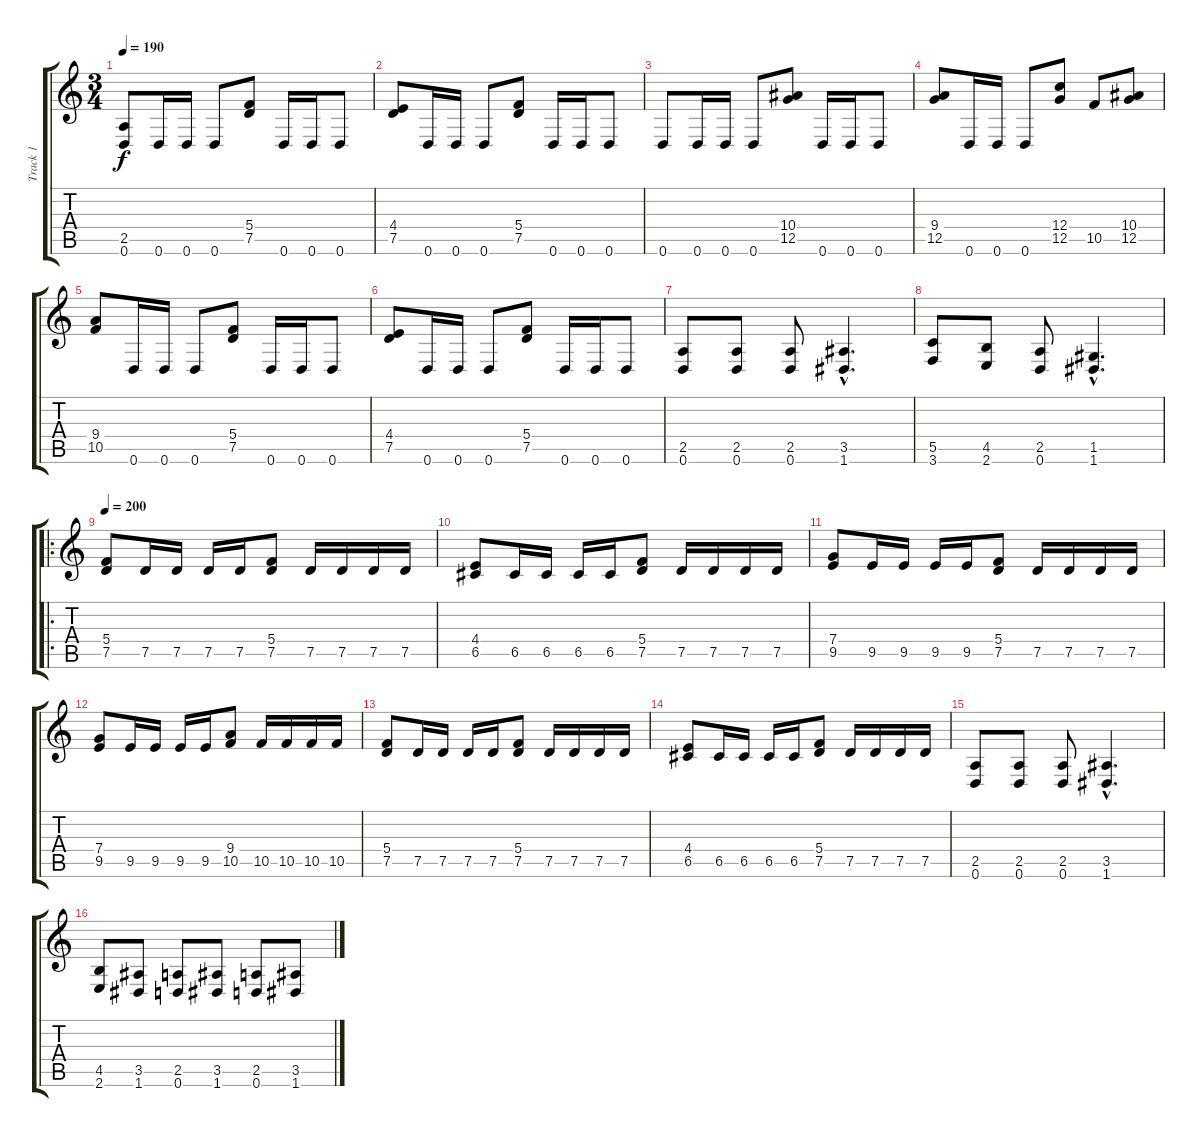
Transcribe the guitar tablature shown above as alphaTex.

\track ("Track 1" "Track 1") {instrument distortionguitar}
\staff {score tabs}
\tuning (D4 A3 F3 C3 G2 D2) {hide}
\ts (3 4)
\tempo 190
\clef g2
\ks c
(2.5 0.6).8{dy f} 0.6.16 0.6.16 0.6.8 (5.4 7.5).8 0.6.16 0.6.16 0.6.8 |
(4.4 7.5).8 0.6.16 0.6.16 0.6.8 (5.4 7.5).8 0.6.16 0.6.16 0.6.8 |
0.6.8 0.6.16 0.6.16 0.6.8 (10.4 12.5).8 0.6.16 0.6.16 0.6.8 |
(9.4 12.5).8 0.6.16 0.6.16 0.6.8 (12.4 12.5).8 10.5.8 (10.4 12.5).8 |
(9.4 10.5).8 0.6.16 0.6.16 0.6.8 (5.4 7.5).8 0.6.16 0.6.16 0.6.8 |
(4.4 7.5).8 0.6.16 0.6.16 0.6.8 (5.4 7.5).8 0.6.16 0.6.16 0.6.8 |
(2.5 0.6).8 (2.5 0.6).8 (2.5 0.6).8 (3.5{hac} 1.6{hac}).4{d} |
(5.5 3.6).8 (4.5 2.6).8 (2.5 0.6).8 (1.5{hac} 1.6{hac}).4{d} |
\ro
\tempo 200
(5.4 7.5).8 7.5.16 7.5.16 7.5.16 7.5.16 (5.4 7.5).8 7.5.16 7.5.16 7.5.16 7.5.16 |
(4.4 6.5).8 6.5.16 6.5.16 6.5.16 6.5.16 (5.4 7.5).8 7.5.16 7.5.16 7.5.16 7.5.16 |
(7.4 9.5).8 9.5.16 9.5.16 9.5.16 9.5.16 (5.4 7.5).8 7.5.16 7.5.16 7.5.16 7.5.16 |
(7.4 9.5).8 9.5.16 9.5.16 9.5.16 9.5.16 (9.4 10.5).8 10.5.16 10.5.16 10.5.16 10.5.16 |
(5.4 7.5).8 7.5.16 7.5.16 7.5.16 7.5.16 (5.4 7.5).8 7.5.16 7.5.16 7.5.16 7.5.16 |
(4.4 6.5).8 6.5.16 6.5.16 6.5.16 6.5.16 (5.4 7.5).8 7.5.16 7.5.16 7.5.16 7.5.16 |
(2.5 0.6).8 (2.5 0.6).8 (2.5 0.6).8 (3.5{hac} 1.6{hac}).4{d} |
(4.5 2.6).8 (3.5 1.6).8 (2.5 0.6).8 (3.5 1.6).8 (2.5 0.6).8 (3.5 1.6).8
